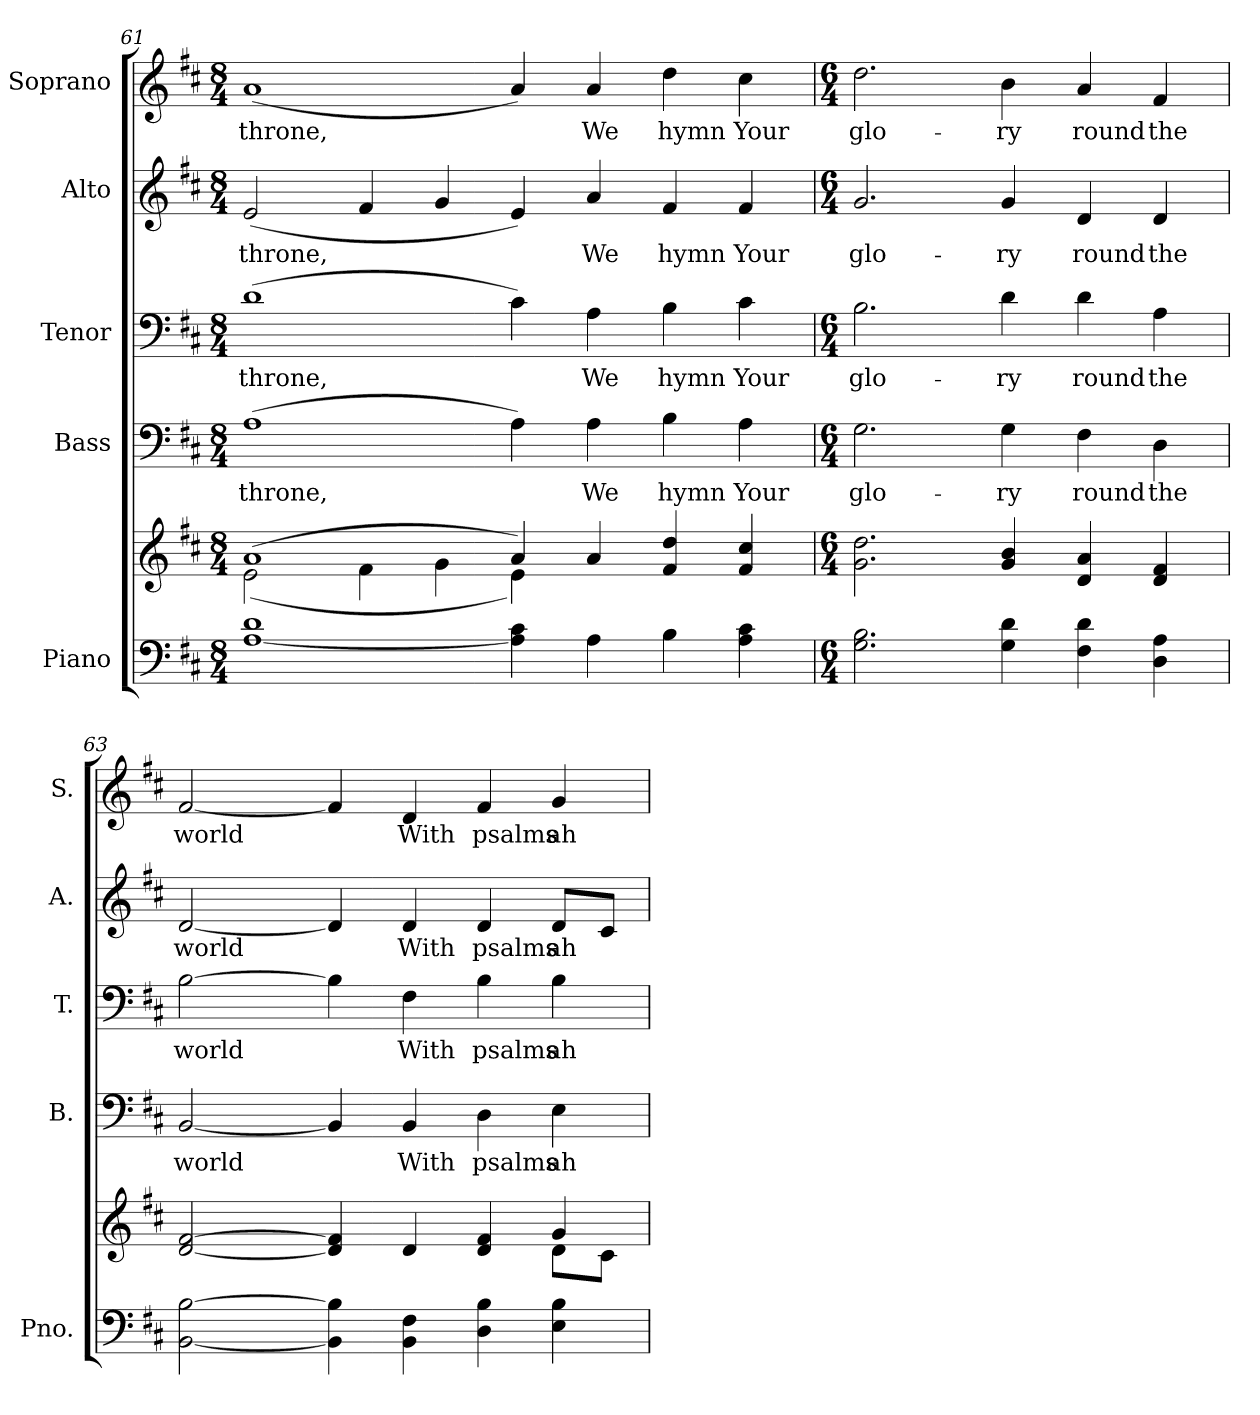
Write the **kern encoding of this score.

**kern	**kern	**kern	**text	**kern	**text	**kern	**text	**kern	**text
*part5	*part5	*part4	*part4	*part3	*part3	*part2	*part2	*part1	*part1
*staff6	*staff5	*staff4	*staff4	*staff3	*staff3	*staff2	*staff2	*staff1	*staff1
*I"Piano	*	*I"Bass	*	*I"Tenor	*	*I"Alto	*	*I"Soprano	*
*I'Pno.	*	*I'B.	*	*I'T.	*	*I'A.	*	*I'S.	*
!!LO:PB:g=z
*clefF4	*clefG2	*clefF4	*	*clefF4	*	*clefG2	*	*clefG2	*
*k[f#c#]	*k[f#c#]	*k[f#c#]	*	*k[f#c#]	*	*k[f#c#]	*	*k[f#c#]	*
*D:	*D:	*D:	*	*D:	*	*D:	*	*D:	*
*M8/4	*M8/4	*M8/4	*	*M8/4	*	*M8/4	*	*M8/4	*
=61	=61	=61	=61	=61	=61	=61	=61	=61	=61
*	*^	*	*	*	*	*	*	*	*
!	!	!	!	!LO:LY:b:color=#000000	!	!	!	!	!	!
!	!	!	!	!	!	!LO:LY:b:color=#000000	!	!	!	!
!	!	!	!	!	!	!	!	!LO:LY:b:color=#000000	!	!
!	!	!	!	!	!	!	!	!	!	!LO:LY:b:color=#000000
[<1Ai 1di	(1ai	(2ei\	(1Ai	throne,	(1di	throne,	(2ei/	throne,	(1ai	throne,
.	.	4f#i\	.	.	.	.	4f#i/	.	.	.
.	.	4gi\	.	.	.	.	4gi/	.	.	.
4Ai\] 4c#i	4ai/)	4ei\)	4Ai\)	.	4c#i\)	.	4ei/)	.	4ai/)	.
!	!	!	!	!LO:LY:b:color=#000000	!	!	!	!	!	!
!	!	!	!	!	!	!LO:LY:b:color=#000000	!	!	!	!
!	!	!	!	!	!	!	!	!LO:LY:b:color=#000000	!	!
!	!	!	!	!	!	!	!	!	!	!LO:LY:b:color=#000000
4Ai\	4ai/	4ryy	4Ai\	We	4Ai\	We	4ai/	We	4ai/	We
!	!	!	!	!LO:LY:b:color=#000000	!	!	!	!	!	!
!	!	!	!	!	!	!LO:LY:b:color=#000000	!	!	!	!
!	!	!	!	!	!	!	!	!LO:LY:b:color=#000000	!	!
!	!	!	!	!	!	!	!	!	!	!LO:LY:b:color=#000000
4Bi\	4f#i/ 4ddi	2ryy	4Bi\	hymn	4Bi\	hymn	4f#i/	hymn	4ddi\	hymn
!	!	!	!	!LO:LY:b:color=#000000	!	!	!	!	!	!
!	!	!	!	!	!	!LO:LY:b:color=#000000	!	!	!	!
!	!	!	!	!	!	!	!	!LO:LY:b:color=#000000	!	!
!	!	!	!	!	!	!	!	!	!	!LO:LY:b:color=#000000
4Ai\ 4c#i	4f#i/ 4cc#i	.	4Ai\	Your	4c#i\	Your	4f#i/	Your	4cc#i\	Your
*	*v	*v	*	*	*	*	*	*	*	*
=62	=62	=62	=62	=62	=62	=62	=62	=62	=62
*M6/4	*M6/4	*M6/4	*	*M6/4	*	*M6/4	*	*M6/4	*
!	!	!	!LO:LY:b:color=#000000	!	!	!	!	!	!
!	!	!	!	!	!LO:LY:b:color=#000000	!	!	!	!
!	!	!	!	!	!	!	!LO:LY:b:color=#000000	!	!
!	!	!	!	!	!	!	!	!	!LO:LY:b:color=#000000
2.Gi\ 2.Bi	2.gi\ 2.ddi	2.Gi\	glo-	2.Bi\	glo-	2.gi/	glo-	2.ddi\	glo-
!	!	!	!LO:LY:b:color=#000000	!	!	!	!	!	!
!	!	!	!	!	!LO:LY:b:color=#000000	!	!	!	!
!	!	!	!	!	!	!	!LO:LY:b:color=#000000	!	!
!	!	!	!	!	!	!	!	!	!LO:LY:b:color=#000000
4Gi\ 4di	4gi/ 4bi	4Gi\	-ry	4di\	-ry	4gi/	-ry	4bi\	-ry
!	!	!	!LO:LY:b:color=#000000	!	!	!	!	!	!
!	!	!	!	!	!LO:LY:b:color=#000000	!	!	!	!
!	!	!	!	!	!	!	!LO:LY:b:color=#000000	!	!
!	!	!	!	!	!	!	!	!	!LO:LY:b:color=#000000
4F#i\ 4di	4di/ 4ai	4F#i\	round	4di\	round	4di/	round	4ai/	round
!	!	!	!LO:LY:b:color=#000000	!	!	!	!	!	!
!	!	!	!	!	!LO:LY:b:color=#000000	!	!	!	!
!	!	!	!	!	!	!	!LO:LY:b:color=#000000	!	!
!	!	!	!	!	!	!	!	!	!LO:LY:b:color=#000000
4Di\ 4Ai	4di/ 4f#i	4Di\	the	4Ai\	the	4di/	the	4f#i/	the
!!LO:PB:g=z
=63	=63	=63	=63	=63	=63	=63	=63	=63	=63
*	*^	*	*	*	*	*	*	*	*
!	!	!	!	!LO:LY:b:color=#000000	!	!	!	!	!	!
!	!	!	!	!	!	!LO:LY:b:color=#000000	!	!	!	!
!	!	!	!	!	!	!	!	!LO:LY:b:color=#000000	!	!
!	!	!	!	!	!	!	!	!	!	!LO:LY:b:color=#000000
[<2BBi\ [>2Bi	[<2di/ [>2f#i	4ryy	[<2BBi/	world	[>2Bi\	world	[<2di/	world	[<2f#i/	world
.	.	4ryy	.	.	.	.	.	.	.	.
4BBi\] 4Bi]	4di/] 4f#i]	2ryy	4BBi/]	.	4Bi\]	.	4di/]	.	4f#i/]	.
!	!	!	!	!LO:LY:b:color=#000000	!	!	!	!	!	!
!	!	!	!	!	!	!LO:LY:b:color=#000000	!	!	!	!
!	!	!	!	!	!	!	!	!LO:LY:b:color=#000000	!	!
!	!	!	!	!	!	!	!	!	!	!LO:LY:b:color=#000000
4BBi\ 4F#i	4di/	.	4BBi/	With	4F#i\	With	4di/	With	4di/	With
!	!	!	!	!LO:LY:b:color=#000000	!	!	!	!	!	!
!	!	!	!	!	!	!LO:LY:b:color=#000000	!	!	!	!
!	!	!	!	!	!	!	!	!LO:LY:b:color=#000000	!	!
!	!	!	!	!	!	!	!	!	!	!LO:LY:b:color=#000000
4Di\ 4Bi	4di/ 4f#i	4ryy	4Di\	psalms	4Bi\	psalms	4di/	psalms	4f#i/	psalms
!	!	!	!	!LO:LY:b:color=#000000	!	!	!	!	!	!
!	!	!	!	!	!	!LO:LY:b:color=#000000	!	!	!	!
!	!	!	!	!	!	!	!	!LO:LY:b:color=#000000	!	!
!	!	!	!	!	!	!	!	!	!	!LO:LY:b:color=#000000
4Ei\ 4Bi	4gi/	8di\L	4Ei\	ah	4Bi\	ah	8di/L	ah	4gi/	ah
.	.	8c#i\J	.	.	.	.	8c#i/J	.	.	.
*	*v	*v	*	*	*	*	*	*	*	*
=	=	=	=	=	=	=	=	=	=
*-	*-	*-	*-	*-	*-	*-	*-	*-	*-
